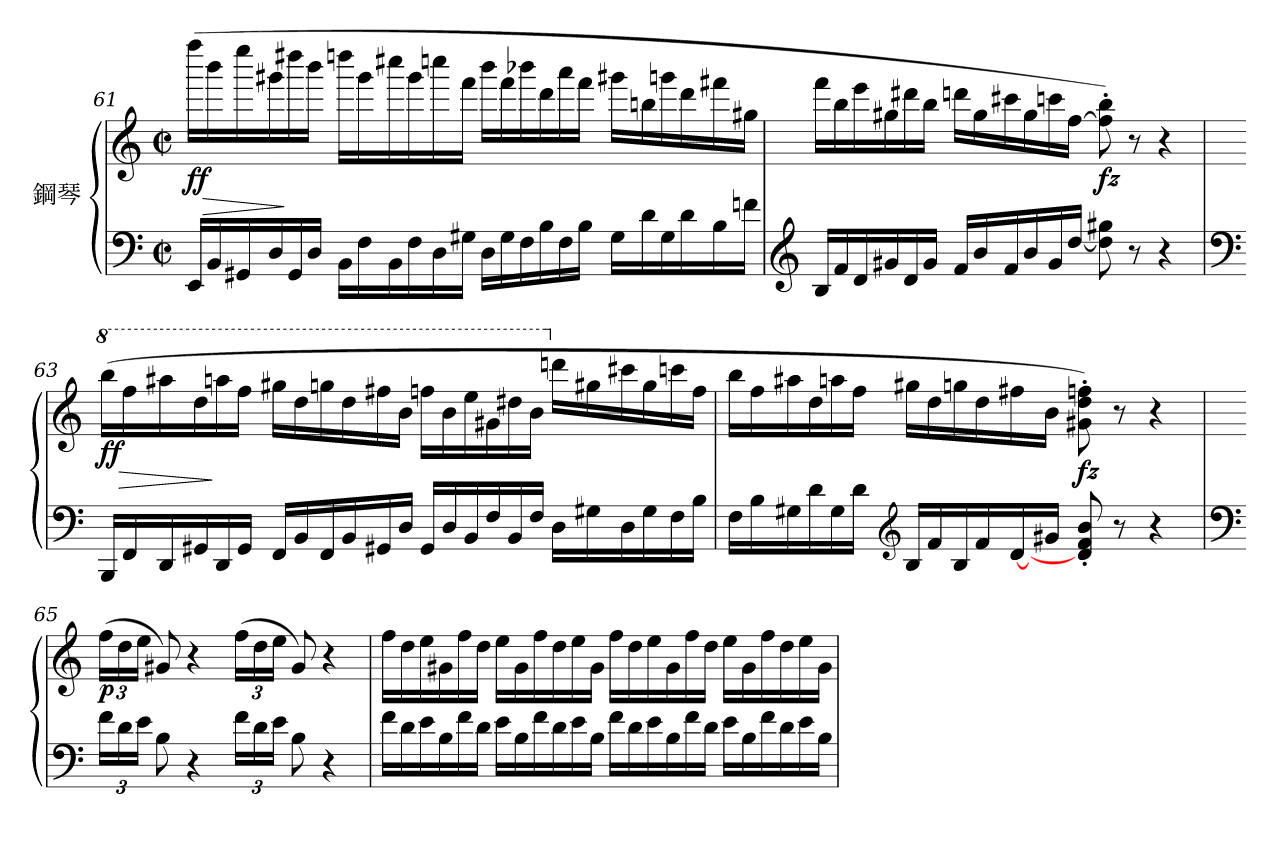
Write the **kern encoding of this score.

**kern	**kern	**dynam
*part1	*part1	*part1
*staff2	*staff1	*staff1/2
*I"鋼琴	*	*
!!LO:PB:g=z
*clefF4	*clefG2	*
*k[]	*k[]	*
*M2/2	*M2/2	*
*met(c|)	*met(c|)	*
*Xtuplet	*Xtuplet	*
=61	=61	=61
!	!	!LO:DY:b
24EE/LL	(>24ffff\LL	ff
!	!	!LO:HP:b
24BB/	24bbb\	>
24GG#X/	24eeee\	.
24D/	24ggg#X\	.
24GG#/	24dddd#X\	]
24D/JJ	24bbb\JJ	.
24BB\LL	24ddddn\LL	.
24F\	24ggg#\	.
24BB\	24cccc#X\	.
24F\	24ggg#\	.
24D\	24ccccn\	.
24G#X\JJ	24fff\JJ	.
24D\LL	24bbb\LL	.
24G#\	24fff\	.
24F\	24bbb-X\	.
24B\	24ddd\	.
24F\	24aaa\	.
24B\JJ	24fff\JJ	.
24G#\LL	24ggg#X\LL	.
24d\	24bbn\	.
24G#\	24gggn\	.
24d\	24ddd\	.
24B\	24fff#X\	.
24fn\JJ	24gg#X\JJ	.
=62	=62	=62
*clefG2	*	*
24B/LL	24fff\LL	.
24f/	24bb\	.
24d/	24eee\	.
24g#X/	24gg#X\	.
24d/	24ddd#X\	.
24g#/JJ	24bb\JJ	.
24f/LL	24dddn\LL	.
24b/	24gg#\	.
24f/	24ccc#X\	.
24b/	24gg#\	.
24g#/	24cccn\	.
[24dd/JJ	[24ff\JJ	.
!	!	!LO:DY:b
8dd\] 8gg#X\	8ff\]' 8bb\')	fz
8r	8r	.
4r	4r	.
!!LO:LB:g=z
=63	=63	=63
*clefF4	*	*
*	*8va	*
!	!	!LO:DY:b
24BBB/LL	(>24bbb\LL	ff
!	!	!LO:HP:b
24FF/	24fff\	>
24DD/	24aaa#X\	.
24GG#X/	24ddd\	.
24DD/	24aaan\	]
24GG#/JJ	24fff\JJ	.
24FF/LL	24ggg#X\LL	.
24BB/	24ddd\	.
24FF/	24gggn\	.
24BB/	24ddd\	.
24GG#X/	24fff#X\	.
24D/JJ	24bb\JJ	.
24GG#/LL	24fffn\LL	.
24D/	24bb\	.
24BB/	24eee\	.
24F/	24gg#X\	.
24BB/	24ddd#X\	.
24F/JJ	24bb\JJ	.
*	*X8va	*
24D\LL	24dddn\LL	.
24G#X\	24gg#\	.
24D\	24ccc#X\	.
24G#\	24gg#\	.
24F\	24cccn\	.
24B\JJ	24ff\JJ	.
=64	=64	=64
24F\LL	24bb\LL	.
24B\	24ff\	.
24G#X\	24aa#X\	.
24d\	24dd\	.
24G#\	24aan\	.
24d\JJ	24ff\JJ	.
*clefG2	*	*
24B/LL	24gg#X\LL	.
24f/	24dd\	.
24B/	24ggn\	.
24f/	24dd\	.
[24d/	24ff#X\	.
24g#X/JJ	24b\JJ	.
!	!	!LO:DY:b
8d/]' 8f/' 8b/'	8g#X\' 8dd\' 8ffn\')	fz
8r	8r	.
4r	4r	.
!!LO:LB:g=z
=65	=65	=65
*clefF4	*	*
*tuplet	*	*
*Xbrackettup	*tuplet	*
*	*Xbrackettup	*
!	!	!LO:DY:b
24f\LL	(>24ff\LL	p
24d\	24dd\	.
24e\JJ	24ee\JJ	.
8B\	8g#X/)	.
4r	4r	.
24f\LL	(>24ff\LL	.
24d\	24dd\	.
24e\JJ	24ee\JJ	.
8B\	8g#/)	.
4r	4r	.
=66	=66	=66
*Xtuplet	*Xtuplet	*
24f\LL	24ff\LL	.
24d\	24dd\	.
24e\	24ee\	.
24B\	24g#X\	.
24f\	24ff\	.
24d\JJ	24dd\JJ	.
24e\LL	24ee\LL	.
24B\	24g#\	.
24f\	24ff\	.
24d\	24dd\	.
24e\	24ee\	.
24B\JJ	24g#\JJ	.
24f\LL	24ff\LL	.
24d\	24dd\	.
24e\	24ee\	.
24B\	24g#\	.
24f\	24ff\	.
24d\JJ	24dd\JJ	.
24e\LL	24ee\LL	.
24B\	24g#\	.
24f\	24ff\	.
24d\	24dd\	.
24e\	24ee\	.
24B\JJ	24g#\JJ	.
=	=	=
*-	*-	*-
